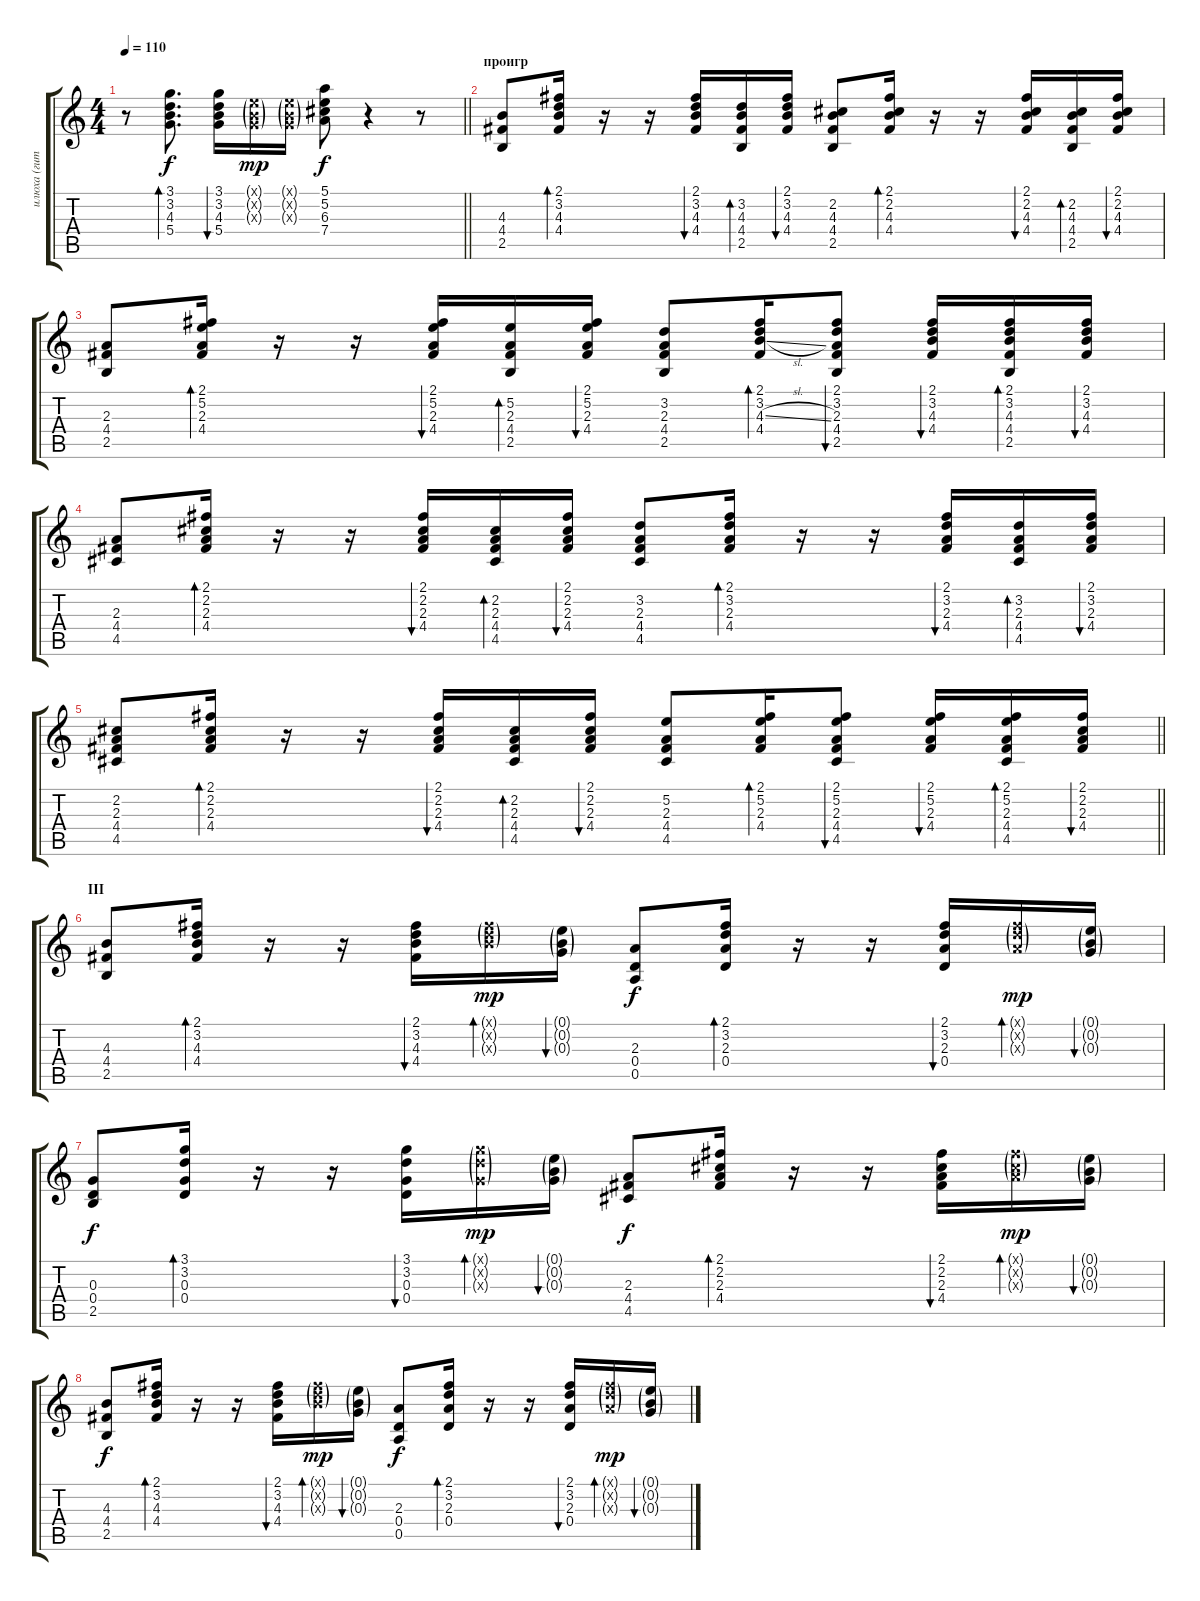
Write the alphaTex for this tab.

\track ("илюха (гитара)" "илюха (гит") {instrument acousticguitarsteel}
\staff {score tabs}
\tuning (E4 B3 G3 D3 A2 E2) {hide}
\ts (4 4)
\tempo 110
\clef g2
\barLineRight lightlight
\ks c
r.8{dy mp} (3.1 3.2 4.3 5.4).8{d bd 30 dy f} (3.1 3.2 4.3 5.4).16{bu 30} (0.1{g x} 0.2{g x} 0.3{g x}).16{dy mp} (0.1{g x} 0.2{g x} 0.3{g x}).16 (5.1 5.2 6.3 7.4).8{dy f} r.4 r.8 |
\section ("" "проигр")
(4.3 4.4 2.5).8 (2.1 3.2 4.3 4.4).16{bd 30} r.16 r.16 (2.1 3.2 4.3 4.4).16{bu 30} (3.2 4.3 4.4 2.5).16{bd 30} (2.1 3.2 4.3 4.4).16{bu 30} (2.2 4.3 4.4 2.5).8 (2.1 2.2 4.3 4.4).16{bd 30} r.16 r.16 (2.1 2.2 4.3 4.4).16{bu 30} (2.2 4.3 4.4 2.5).16{bd 30} (2.1 2.2 4.3 4.4).16{bu 30} |
(2.3 4.4 2.5).8 (2.1 5.2 2.3 4.4).16{bd 30} r.16 r.16 (2.1 5.2 2.3 4.4).16{bu 30} (5.2 2.3 4.4 2.5).16{bd 30} (2.1 5.2 2.3 4.4).16{bu 30} (3.2 2.3 4.4 2.5).8 (2.1 3.2 4.3{sl} 4.4).16{bd 30} (2.1 3.2 2.3 4.4 2.5).8{bu 30} (2.1 3.2 4.3 4.4).16{bu 30} (2.1 3.2 4.3 4.4 2.5).16{bd 30} (2.1 3.2 4.3 4.4).16{bu 30} |
(2.3 4.4 4.5).8 (2.1 2.2 2.3 4.4).16{bd 30} r.16 r.16 (2.1 2.2 2.3 4.4).16{bu 30} (2.2 2.3 4.4 4.5).16{bd 30} (2.1 2.2 2.3 4.4).16{bu 30} (3.2 2.3 4.4 4.5).8 (2.1 3.2 2.3 4.4).16{bd 30} r.16 r.16 (2.1 3.2 2.3 4.4).16{bu 30} (3.2 2.3 4.4 4.5).16{bd 30} (2.1 3.2 2.3 4.4).16{bu 30} |
\barLineRight lightlight
(2.2 2.3 4.4 4.5).8 (2.1 2.2 2.3 4.4).16{bd 30} r.16 r.16 (2.1 2.2 2.3 4.4).16{bu 30} (2.2 2.3 4.4 4.5).16{bd 30} (2.1 2.2 2.3 4.4).16{bu 30} (5.2 2.3 4.4 4.5).8 (2.1 5.2 2.3 4.4).16{bd 30} (2.1 5.2 2.3 4.4 4.5).8{bu 30} (2.1 5.2 2.3 4.4).16{bu 30} (2.1 5.2 2.3 4.4 4.5).16{bd 30} (2.1 2.2 2.3 4.4).16{bu 30} |
\section ("" "III")
(4.3 4.4 2.5).8 (2.1 3.2 4.3 4.4).16{bd 30} r.16 r.16 (2.1 3.2 4.3 4.4).16{bu 30} (2.1{g x} 3.2{g x} 4.3{g x}).16{bd 30 dy mp} (0.1{g} 0.2{g} 0.3{g}).16{bu 30} (2.3 0.4 0.5).8{dy f} (2.1 3.2 2.3 0.4).16{bd 30} r.16 r.16 (2.1 3.2 2.3 0.4).16{bu 30} (2.1{g x} 3.2{g x} 2.3{g x}).16{bd 30 dy mp} (0.1{g} 0.2{g} 0.3{g}).16{bu 30} |
(0.3 0.4 2.5).8{dy f} (3.1 3.2 0.3 0.4).16{bd 30} r.16 r.16 (3.1 3.2 0.3 0.4).16{bu 30} (3.1{g x} 3.2{g x} 0.3{g x}).16{bd 30 dy mp} (0.1{g} 0.2{g} 0.3{g}).16{bu 30} (2.3 4.4 4.5).8{dy f} (2.1 2.2 2.3 4.4).16{bd 30} r.16 r.16 (2.1 2.2 2.3 4.4).16{bu 30} (2.1{g x} 2.2{g x} 2.3{g x}).16{bd 30 dy mp} (0.1{g} 0.2{g} 0.3{g}).16{bu 30} |
(4.3 4.4 2.5).8{dy f} (2.1 3.2 4.3 4.4).16{bd 30} r.16 r.16 (2.1 3.2 4.3 4.4).16{bu 30} (2.1{g x} 3.2{g x} 4.3{g x}).16{bd 30 dy mp} (0.1{g} 0.2{g} 0.3{g}).16{bu 30} (2.3 0.4 0.5).8{dy f} (2.1 3.2 2.3 0.4).16{bd 30} r.16 r.16 (2.1 3.2 2.3 0.4).16{bu 30} (2.1{g x} 3.2{g x} 2.3{g x}).16{bd 30 dy mp} (0.1{g} 0.2{g} 0.3{g}).16{bu 30}
